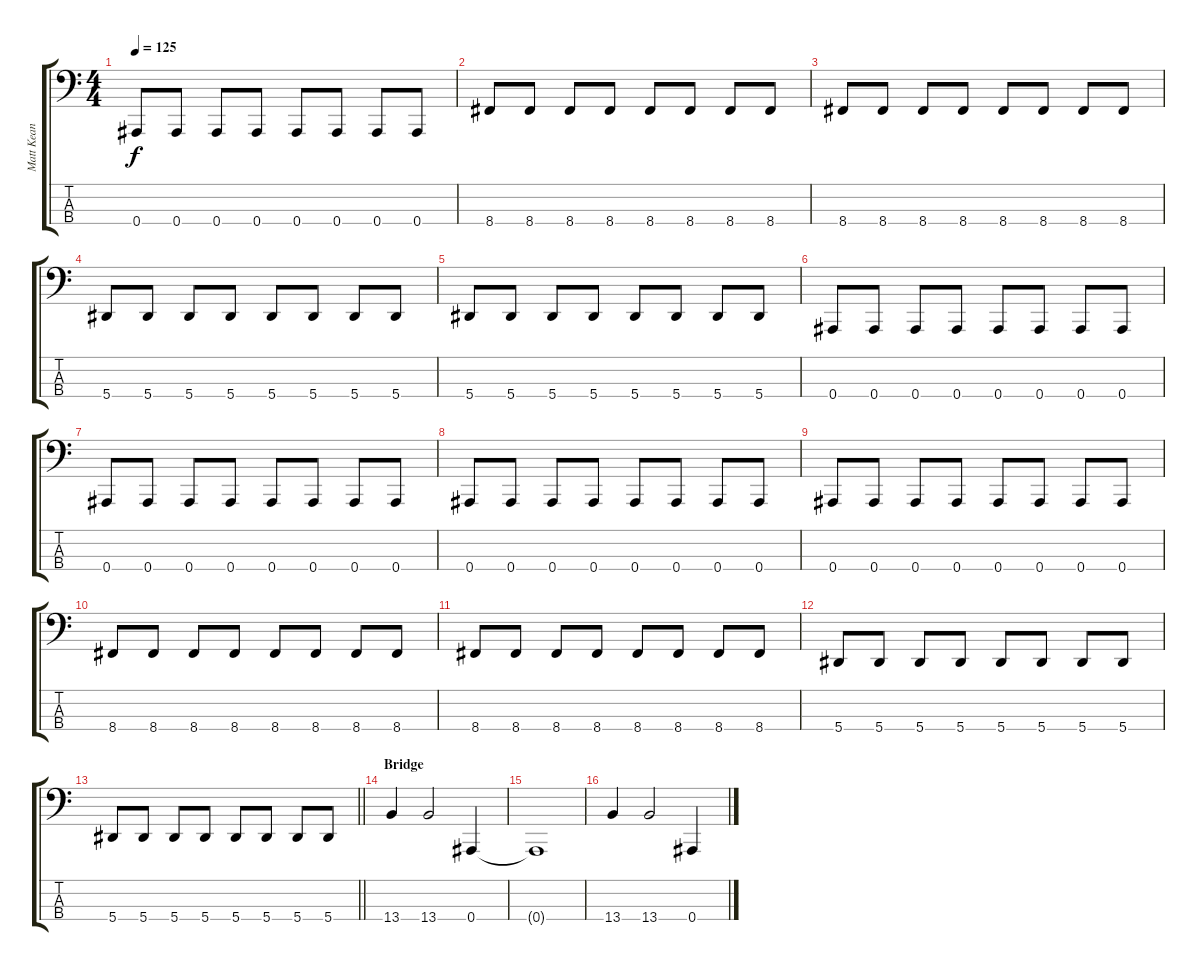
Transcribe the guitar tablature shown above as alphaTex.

\track ("Matt Kean" "Matt Kean") {instrument electricbasspick}
\staff {score tabs}
\tuning (Eb2 Bb1 F1 Bb0) {hide}
\ts (4 4)
\tempo 125
\clef f4
\ks c
0.4.8{dy f} 0.4.8 0.4.8 0.4.8 0.4.8 0.4.8 0.4.8 0.4.8 |
8.4.8 8.4.8 8.4.8 8.4.8 8.4.8 8.4.8 8.4.8 8.4.8 |
8.4.8 8.4.8 8.4.8 8.4.8 8.4.8 8.4.8 8.4.8 8.4.8 |
5.4.8 5.4.8 5.4.8 5.4.8 5.4.8 5.4.8 5.4.8 5.4.8 |
5.4.8 5.4.8 5.4.8 5.4.8 5.4.8 5.4.8 5.4.8 5.4.8 |
0.4.8 0.4.8 0.4.8 0.4.8 0.4.8 0.4.8 0.4.8 0.4.8 |
0.4.8 0.4.8 0.4.8 0.4.8 0.4.8 0.4.8 0.4.8 0.4.8 |
0.4.8 0.4.8 0.4.8 0.4.8 0.4.8 0.4.8 0.4.8 0.4.8 |
0.4.8 0.4.8 0.4.8 0.4.8 0.4.8 0.4.8 0.4.8 0.4.8 |
8.4.8 8.4.8 8.4.8 8.4.8 8.4.8 8.4.8 8.4.8 8.4.8 |
8.4.8 8.4.8 8.4.8 8.4.8 8.4.8 8.4.8 8.4.8 8.4.8 |
5.4.8 5.4.8 5.4.8 5.4.8 5.4.8 5.4.8 5.4.8 5.4.8 |
\barLineRight lightlight
5.4.8 5.4.8 5.4.8 5.4.8 5.4.8 5.4.8 5.4.8 5.4.8 |
\section ("" "Bridge")
13.4.4 13.4.2 0.4.4 |
0.4{t}.1 |
13.4.4 13.4.2 0.4.4
